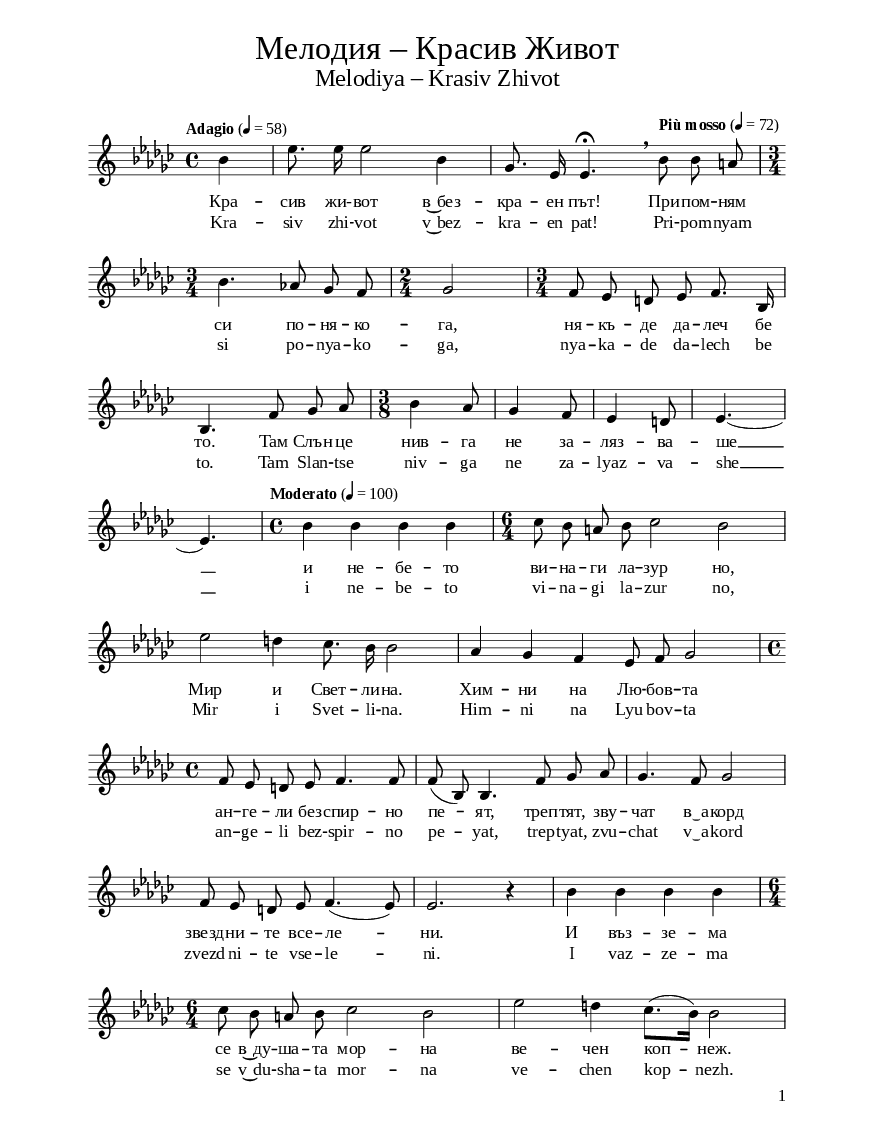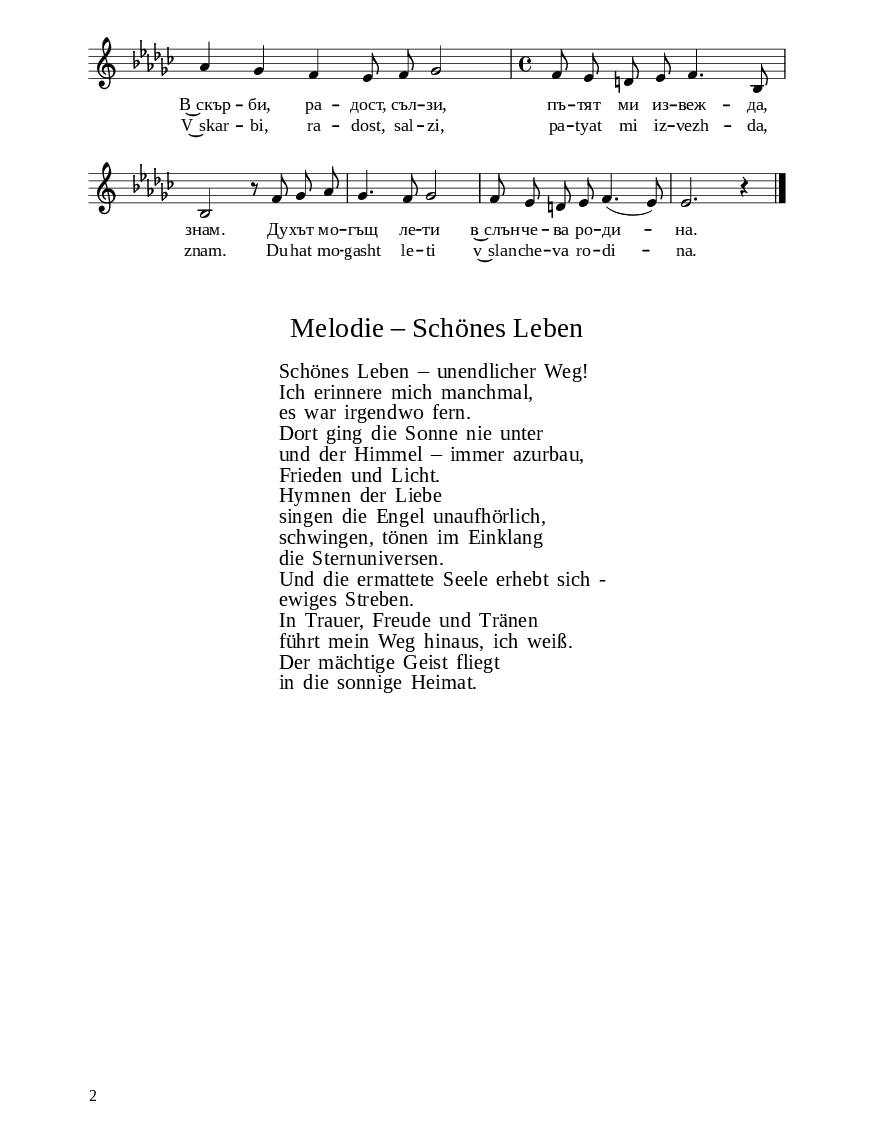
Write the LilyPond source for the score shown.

\version "2.24.0"

% include paper part and global functions
\include "include/globals.ily"

\bookpart {
  \label #'ref185
  \tocItem \markup "Мелодия – Красив Живот – Melodiya – Krasiv Zhivot "
  \include "include/bookpart-paper.ily"
  \score {
    \include "include/score-layout.ily"

    \new Voice \absolute {
      \clef treble
      \key ges \major
      \time 4/4
      \tempoFunc "Adagio" 4 "58"
      \autoBeamOff
      \partial 4
      bes'4 | % 1
      es''8.  es''16  es''2  bes'4 | % 2
      ges'8.  es'16  es'4. ^\fermata \tempoFunc "Più mosso" 4 "72" \breathe bes'8
      bes'8
      a'8 \break | % 3
      \time 3/4  | % 3
      bes'4.  aes'!8  ges'8  f'8 | % 4
      \time 2/4  | % 4
      ges'2 | % 5
      \time 3/4  | % 5
      f'8  es'8  d'8  es'8  f'8.
      bes16 \break | % 6
      bes4.  f'8  ges'8  as'8 | % 7
      \time 3/8  | % 7
      bes'4  as'8 | % 8
      ges'4  f'8 | % 9
      es'4  d'8 |
      es'4. ~  \break | % 11
      es'4.  | % 12
      \time 4/4  | % 12
      \tempoFunc "Moderato" 4 "100"
      bes'4  bes'4  bes'4  bes'4 | % 13
      \time 6/4  | % 13
      ces''8  bes'8  a'8  bes'8
      ces''2  bes'2 | \break % 14 
      es''2 d''4  ces''8.  bes'16
      bes'2 | % 15
      as'4  ges'4  f'4  es'8  f'8
      ges'2 \break | % 16
      \time 4/4  | % 16
      f'8  es'8  d'8  es'8  f'4.
      f'8 | % 17
      f'8 (  bes8 )  bes4.  f'8  ges'8
      as'8 | % 18
      ges'4.  f'8  ges'2 | \break % 19
      f'8  es'8  d'8  es'8  f'4. (
      es'8 ) |
      es'2. r4 | % 21
      bes'4  bes'4  bes'4  bes'4 \break | % 22
      \time 6/4  | % 22
      ces''8  bes'8  a'8  bes'8
      ces''2  bes'2 | % 23
      es''2  d''4  ces''8. (  [bes'16]
      )  bes'2 \break | % 24
      as'4  ges'4  f'4  es'8  f'8
      ges'2 | % 25
      \time 4/4  | % 25
      f'8  es'8  d'8  es'8  f'4.
      bes8 \break | % 26
      bes2 r8  f'8  ges'8  as'8 | % 27
      ges'4.  f'8  ges'2 | % 28
      f'8  es'8  d'8  es'8  f'4. (
      es'8 ) | % 29
      es'2. r4 \bar "|."

    }

    \addlyrics {
      Кра -- сив "жи-" -- вот в~без -- кра --
      ен път! При -- пом -- ням си по --
      ня -- ко -- га, ня -- къ -- де да --
      леч бе то. Там Слън -- це нив --
      га не за -- ляз -- ва -- ше __  и
      не -- бе -- то ви -- на -- ги ла --
      зур но, Мир и Свет -- ли -- на.
      Хим -- ни на Лю -- бов -- та ан --
      ге -- ли без -- спир -- но пе --
      ят, треп -- тят, зву -- чат в‿а --
      корд звезд -- ни -- те все -- ле
      -- ни. И въз -- зе -- ма се
      в~ду -- ша -- та мор -- на ве --
      чен коп -- неж. В~скър -- би,
      ра -- дост, съл -- зи, пъ -- тят ми
      из -- веж -- да, знам.  Ду -- хът мо --
      гъщ ле -- ти в~слън -- че -- ва ро
      -- ди  -- на.}
      \addlyrics {
        Kra -- siv zhi -- vot v~bez -- kra --
        en pat! Pri -- pom -- nyam si po --
        nya -- ko -- ga, nya -- ka -- de da --
        lech be to. Tam Slan -- tse niv --
        ga ne za -- lyaz -- va -- she __ i
        ne -- be -- to vi -- na -- gi la --
        zur no, Mir i Svet -- li -- na.
        Him -- ni na Lyu -- bov -- ta an --
        ge -- li bez -- spir -- no pe --
        yat, trep -- tyat, zvu -- chat v‿a --
        kord zvezd -- ni -- te vse -- le
        -- ni. I vaz -- ze -- ma se
        v~du -- sha -- ta mor -- na ve --
        chen kop -- nezh. V~skar -- bi,
        ra -- dost, sal -- zi, pa -- tyat mi
        iz -- vezh -- da, znam. Du -- hat mo --
        gasht le -- ti v~slan -- che -- va ro
        -- di  -- na.}

        \header {
          title = \titleFunc "Мелодия – Красив Живот" "Melodiya – Krasiv Zhivot"
        }

        \midi{}

      } % score


      \markup \empty-one
      % include foreign translation(s) of the song
      \version "2.24.0"

\markup \fill-line { \fontsize #deTitleFontSize "Melodie – Schönes Leben" }
\markup \null
\markup \null
\markup \fontsize #deCoupletFontSize {
  \hspace #17
  \override #`(baseline-skip . ,deCoupletBaselineSkip)

  \column {

\line { " "Schönes Leben – unendlicher Weg!}

\line { " "Ich erinnere mich manchmal,}

\line { " "es war irgendwo fern.}

\line { " "Dort ging die Sonne nie unter }

\line { " "und der Himmel – immer azurbau,}

\line { " "Frieden und Licht.}

\line { " "Hymnen der Liebe}

\line { " "singen die Engel unaufhörlich,}

\line { " "schwingen, tönen im Einklang }

\line { " "die Sternuniversen. }


\line { " "Und die ermattete Seele erhebt sich - }

\line { " " ewiges Streben.}

\line { " "In Trauer, Freude und Tränen}

\line { " "führt mein Weg hinaus, ich weiß.}

\line { " "Der mächtige Geist fliegt}

\line { " "in die sonnige Heimat.}

  }
}


    } % bookpart

    % Più mosso
    %
